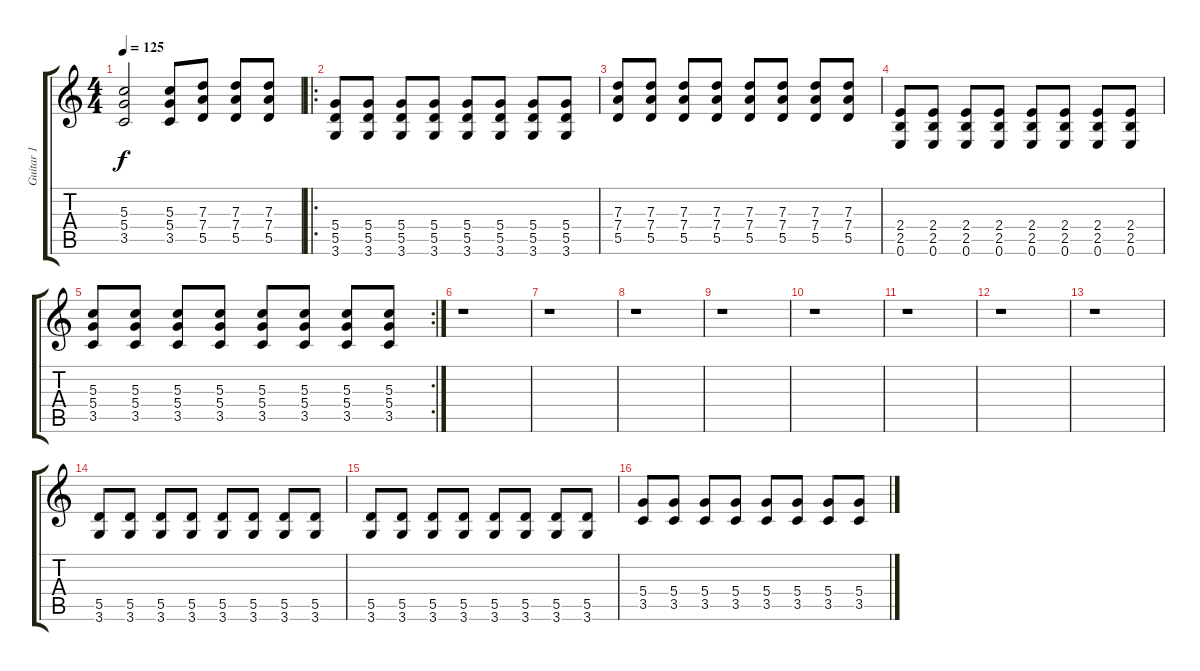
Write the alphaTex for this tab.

\track ("Guitar 1" "Guitar 1") {instrument overdrivenguitar}
\staff {score tabs}
\tuning (E4 B3 G3 D3 A2 E2) {hide}
\ts (4 4)
\tempo 125
\clef g2
\ks c
(5.3 5.4 3.5).2{dy f} (5.3 5.4 3.5).8 (7.3 7.4 5.5).8 (7.3 7.4 5.5).8 (7.3 7.4 5.5).8 |
\ro
(5.4 5.5 3.6).8 (5.4 5.5 3.6).8 (5.4 5.5 3.6).8 (5.4 5.5 3.6).8 (5.4 5.5 3.6).8 (5.4 5.5 3.6).8 (5.4 5.5 3.6).8 (5.4 5.5 3.6).8 |
(7.3 7.4 5.5).8 (7.3 7.4 5.5).8 (7.3 7.4 5.5).8 (7.3 7.4 5.5).8 (7.3 7.4 5.5).8 (7.3 7.4 5.5).8 (7.3 7.4 5.5).8 (7.3 7.4 5.5).8 |
(2.4 2.5 0.6).8 (2.4 2.5 0.6).8 (2.4 2.5 0.6).8 (2.4 2.5 0.6).8 (2.4 2.5 0.6).8 (2.4 2.5 0.6).8 (2.4 2.5 0.6).8 (2.4 2.5 0.6).8 |
\rc 2
(5.3 5.4 3.5).8 (5.3 5.4 3.5).8 (5.3 5.4 3.5).8 (5.3 5.4 3.5).8 (5.3 5.4 3.5).8 (5.3 5.4 3.5).8 (5.3 5.4 3.5).8 (5.3 5.4 3.5).8 |
r.1 |
r.1 |
r.1 |
r.1 |
r.1 |
r.1 |
r.1 |
r.1 |
(5.5 3.6).8{volume 8 instrument electricguitarclean} (5.5 3.6).8 (5.5 3.6).8 (5.5 3.6).8 (5.5 3.6).8 (5.5 3.6).8 (5.5 3.6).8 (5.5 3.6).8 |
(5.5 3.6).8 (5.5 3.6).8 (5.5 3.6).8 (5.5 3.6).8 (5.5 3.6).8 (5.5 3.6).8 (5.5 3.6).8 (5.5 3.6).8 |
(5.4 3.5).8 (5.4 3.5).8 (5.4 3.5).8 (5.4 3.5).8 (5.4 3.5).8 (5.4 3.5).8 (5.4 3.5).8 (5.4 3.5).8
